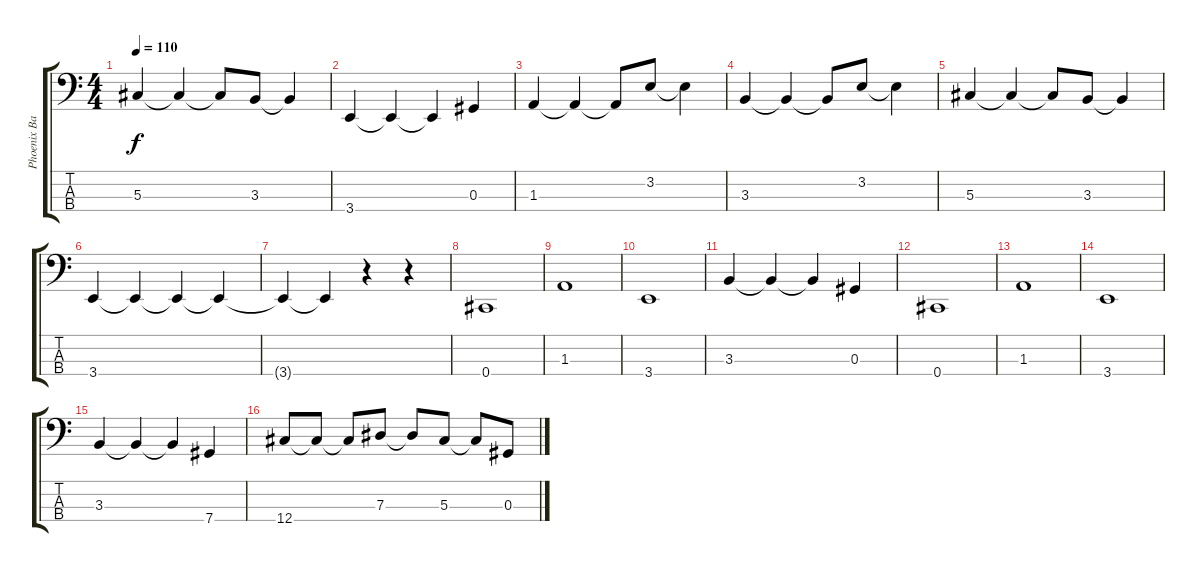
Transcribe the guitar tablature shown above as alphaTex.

\track ("Phoenix Bass1" "Phoenix Ba") {instrument acousticguitarsteel}
\staff {score tabs}
\tuning (Gb2 Db2 Ab1 Db1) {hide}
\ts (4 4)
\tempo 110
\clef f4
\ks c
5.3.4{dy f} 5.3{t}.4 5.3{t}.8 3.3.8 3.3{t}.4 |
3.4.4 3.4{t}.4 3.4{t}.4 0.3.4 |
1.3.4 1.3{t}.4 1.3{t}.8 3.2.8 3.2{t}.4 |
3.3.4 3.3{t}.4 3.3{t}.8 3.2.8 3.2{t}.4 |
5.3.4 5.3{t}.4 5.3{t}.8 3.3.8 3.3{t}.4 |
3.4.4 3.4{t}.4 3.4{t}.4 3.4{t}.4 |
3.4{t}.4 3.4{t}.4 r.4 r.4 |
0.4.1 |
1.3.1 |
3.4.1 |
3.3.4 3.3{t}.4 3.3{t}.4 0.3.4 |
0.4.1 |
1.3.1 |
3.4.1 |
3.3.4 3.3{t}.4 3.3{t}.4 7.4.4 |
12.4.8 12.4{t}.8 12.4{t}.8 7.3.8 7.3{t}.8 5.3.8 5.3{t}.8 0.3.8
